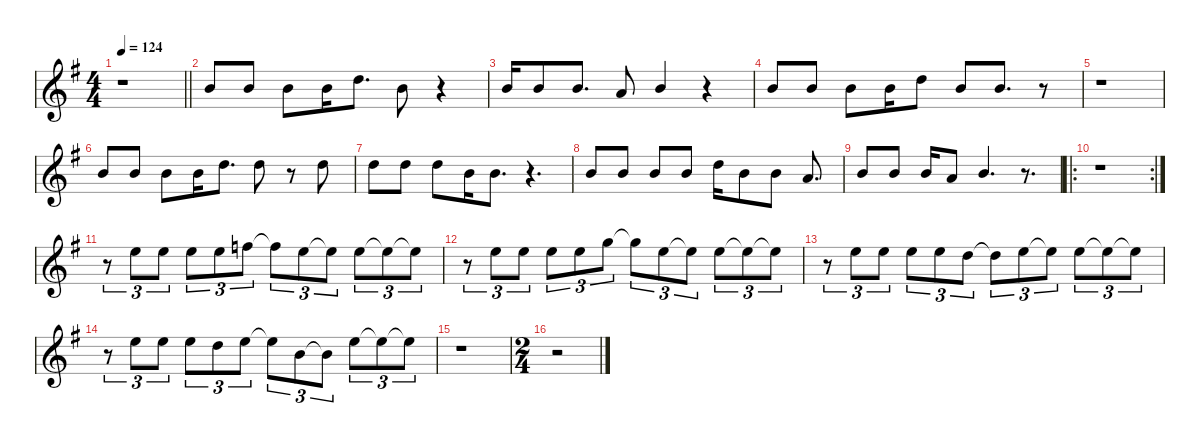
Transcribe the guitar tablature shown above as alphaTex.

\defaultSystemsLayout 4
\hideDynamics
\bracketExtendMode nobrackets
\singleTrackTrackNamePolicy hidden
\multiTrackTrackNamePolicy hidden
\otherSystemsTrackNameOrientation horizontal
\track ("Vocal" "harm.") {defaultSystemsLayout 4 mute instrument harmonica}
\staff {score}
\tuning (B3 G3 D3 A2 E2)
\ts (4 4)
\tempo 124
\clef g2
\barLineRight lightlight
\ks eminor
r.1{dy fff beam Down} |
12.1{acc forcenatural}.8{beam Up} 12.1{acc forcenatural}.8{beam Up} 12.1{acc forcenatural}.8{beam Down} 12.1{acc forcenatural}.16{beam Down} 15.1{acc forcenatural}.8{d beam Down} 12.1{acc forcenatural}.8{beam Down} r.4{beam Down} |
12.1{acc forcenatural}.16{beam Up} 12.1{acc forcenatural}.8{beam Up} 12.1{acc forcenatural}.8{d beam Up} 10.1{acc forcenatural}.8{beam Up} 12.1{acc forcenatural}.4{beam Up} r.4{beam Up} |
12.1{acc forcenatural}.8{beam Up} 12.1{acc forcenatural}.8{beam Up} 12.1{acc forcenatural}.8{beam Down} 12.1{acc forcenatural}.16{beam Down} 15.1{acc forcenatural}.8{beam Down} 12.1{acc forcenatural}.8{beam Up} 12.1{acc forcenatural}.8{d beam Up} r.8{beam Up} |
r.1{beam Down} |
12.1{acc forcenatural}.8{beam Up} 12.1{acc forcenatural}.8{beam Up} 12.1{acc forcenatural}.8{beam Down} 12.1{acc forcenatural}.16{beam Down} 15.1{acc forcenatural}.8{d beam Down} 15.1{acc forcenatural}.8{beam Down} r.8{beam Down} 15.1{acc forcenatural}.8{beam Down} |
15.1{acc forcenatural}.8{beam Down} 15.1{acc forcenatural}.8{beam Down} 15.1{acc forcenatural}.8{beam Down} 12.1{acc forcenatural}.16{beam Down} 12.1{acc forcenatural}.8{d beam Down} r.4{d beam Down} |
12.1{acc forcenatural}.8{beam Up} 12.1{acc forcenatural}.8{beam Up} 12.1{acc forcenatural}.8{beam Up} 12.1{acc forcenatural}.8{beam Up} 15.1{acc forcenatural}.16{beam Down} 12.1{acc forcenatural}.8{beam Down} 12.1{acc forcenatural}.8{beam Down} 10.1{acc forcenatural}.8{d beam Up} |
12.1{acc forcenatural}.8{beam Up} 12.1{acc forcenatural}.8{beam Up} 12.1{acc forcenatural}.16{beam Up} 10.1{acc forcenatural}.8{beam Up} 12.1{acc forcenatural}.4{d beam Up} r.8{d beam Up} |
\ro
\rc 2
r.1{beam Down} |
r.8{tu (3 2) beam Down} 17.1{acc forcenatural}.8{tu (3 2) beam Down} 17.1{acc forcenatural}.8{tu (3 2) beam Down} 17.1{acc forcenatural}.8{tu (3 2) beam Down} 17.1{acc forcenatural}.8{tu (3 2) beam Down} 18.1{acc forcenatural}.8{tu (3 2) beam Down} 18.1{t acc forcenatural}.8{tu (3 2) beam Down} 17.1{acc forcenatural}.8{tu (3 2) beam Down} 17.1{t acc forcenatural}.8{tu (3 2) beam Down} 17.1{acc forcenatural}.8{tu (3 2) beam Down} 17.1{t acc forcenatural}.8{tu (3 2) beam Down} 17.1{t acc forcenatural}.8{tu (3 2) beam Down} |
r.8{tu (3 2) beam Down} 17.1{acc forcenatural}.8{tu (3 2) beam Down} 17.1{acc forcenatural}.8{tu (3 2) beam Down} 17.1{acc forcenatural}.8{tu (3 2) beam Down} 17.1{acc forcenatural}.8{tu (3 2) beam Down} 20.1{acc forcenatural}.8{tu (3 2) beam Down} 20.1{t acc forcenatural}.8{tu (3 2) beam Down} 17.1{acc forcenatural}.8{tu (3 2) beam Down} 17.1{t acc forcenatural}.8{tu (3 2) beam Down} 17.1{acc forcenatural}.8{tu (3 2) beam Down} 17.1{t acc forcenatural}.8{tu (3 2) beam Down} 17.1{t acc forcenatural}.8{tu (3 2) beam Down} |
r.8{tu (3 2) beam Down} 17.1{acc forcenatural}.8{tu (3 2) beam Down} 17.1{acc forcenatural}.8{tu (3 2) beam Down} 17.1{acc forcenatural}.8{tu (3 2) beam Down} 17.1{acc forcenatural}.8{tu (3 2) beam Down} 15.1{acc forcenatural}.8{tu (3 2) beam Down} 15.1{t acc forcenatural}.8{tu (3 2) beam Down} 17.1{acc forcenatural}.8{tu (3 2) beam Down} 17.1{t acc forcenatural}.8{tu (3 2) beam Down} 17.1{acc forcenatural}.8{tu (3 2) beam Down} 17.1{t acc forcenatural}.8{tu (3 2) beam Down} 17.1{t acc forcenatural}.8{tu (3 2) beam Down} |
r.8{tu (3 2) beam Down} 17.1{acc forcenatural}.8{tu (3 2) beam Down} 17.1{acc forcenatural}.8{tu (3 2) beam Down} 17.1{acc forcenatural}.8{tu (3 2) beam Down} 15.1{acc forcenatural}.8{tu (3 2) beam Down} 17.1{acc forcenatural}.8{tu (3 2) beam Down} 17.1{t acc forcenatural}.8{tu (3 2) beam Down} 12.1{acc forcenatural}.8{tu (3 2) beam Down} 12.1{t acc forcenatural}.8{tu (3 2) beam Down} 17.1{acc forcenatural}.8{tu (3 2) beam Down} 17.1{t acc forcenatural}.8{tu (3 2) beam Down} 17.1{t acc forcenatural}.8{tu (3 2) beam Down} |
r.1{beam Down} |
\ts (2 4)
\beaming (8 2 2)
r.2{beam Down}
